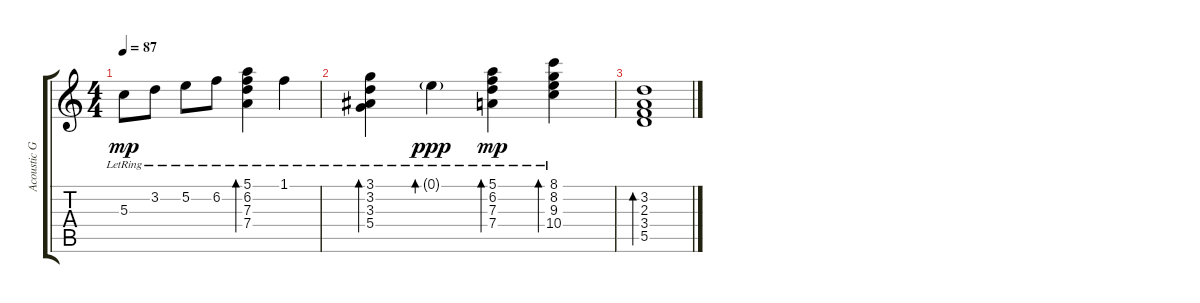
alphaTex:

\track ("Acoustic Guitar (Steve Hackett)" "Acoustic G") {instrument acousticguitarsteel}
\staff {score tabs}
\tuning (E4 B3 G3 D3 A2 E2) {hide}
\ts (4 4)
\tempo 87
\clef g2
\ks c
5.3{lr}.8{dy mp} 3.2{lr}.8 5.2{lr}.8 6.2{lr}.8 (5.1{lr} 6.2 7.3 7.4).4{bd 60} 1.1{lr}.4 |
(3.1{lr} 3.2{lr} 3.3{lr} 5.4{lr}).4{bd 60} 0.1{g lr}.4{bd 60 dy ppp} (5.1{lr} 6.2{lr} 7.3{lr} 7.4{lr}).4{bd 60 dy mp} (8.1{lr} 8.2{lr} 9.3{lr} 10.4{lr}).4{bd 60} |
(3.2 2.3 3.4 5.5).1{bd 240}
